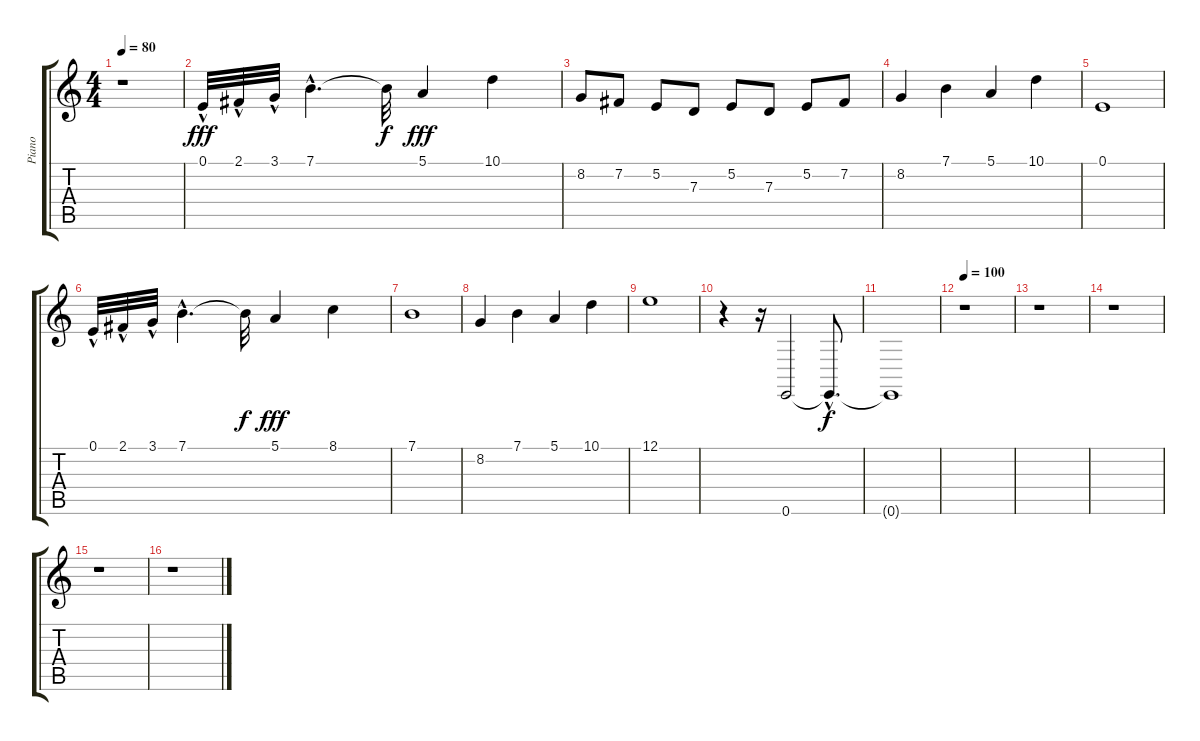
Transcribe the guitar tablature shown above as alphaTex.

\track ("Piano" "Piano") {instrument acousticgrandpiano}
\staff {score tabs}
\tuning (E4 B3 G3 D3 A2 E2) {hide}
\ts (4 4)
\tempo 80
\clef g2
\ks c
r.1{dy fff instrument acousticgrandpiano} |
0.1{hac}.32 2.1{hac}.32 3.1{hac}.32 7.1{hac}.4{d} 7.1{t}.32{dy f} 5.1.4{dy fff} 10.1.4 |
8.2.8 7.2.8 5.2.8 7.3.8 5.2.8 7.3.8 5.2.8 7.2.8 |
8.2.4 7.1.4 5.1.4 10.1.4 |
0.1.1 |
0.1{hac}.32 2.1{hac}.32 3.1{hac}.32 7.1{hac}.4{d} 7.1{t}.32{dy f} 5.1.4{dy fff} 8.1.4 |
7.1.1 |
8.2.4 7.1.4 5.1.4 10.1.4 |
12.1.1 |
r.4 r.16 0.6.2 0.6{hac t}.8{d dy f} |
0.6{t}.1 |
\tempo 100
r.1 |
r.1 |
r.1 |
r.1 |
r.1
